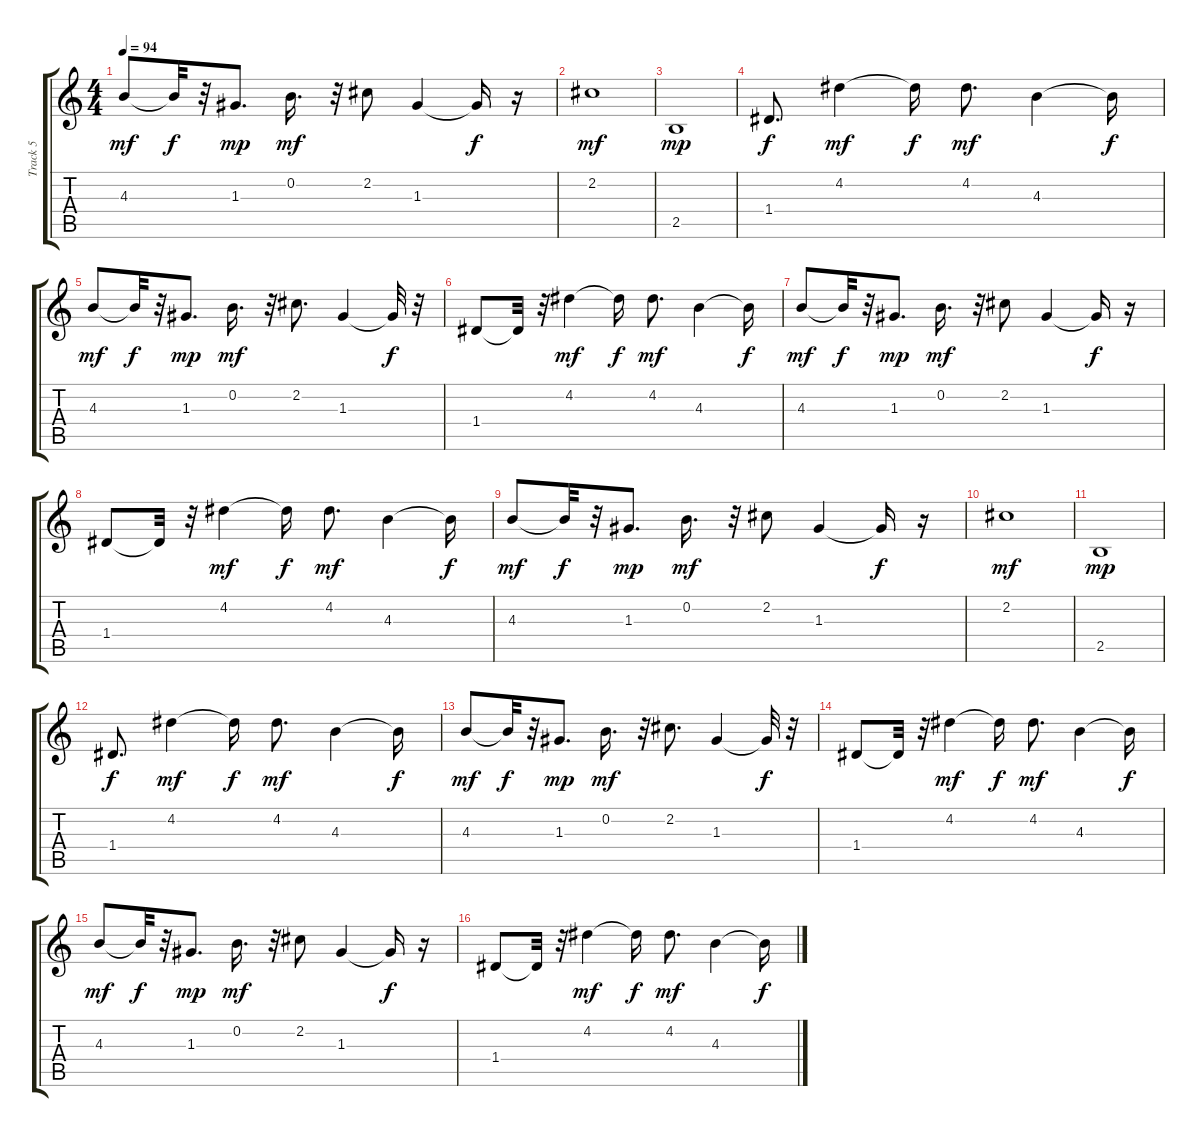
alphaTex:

\track ("Track 5" "Track 5") {instrument acousticguitarnylon}
\staff {score tabs}
\tuning (E4 B3 G3 D3 A2 E2) {hide}
\ts (4 4)
\tempo 94
\clef g2
\ks c
4.3.8{dy mf} 4.3{t}.32{dy f} r.32 1.3.8{d dy mp} 0.2.16{d dy mf} r.32 2.2.8 1.3.4 1.3{t}.16{dy f} r.16 |
2.2.1{dy mf} |
2.5.1{dy mp} |
1.4.8{d dy f} 4.2.4{dy mf} 4.2{t}.16{dy f} 4.2.8{d dy mf} 4.3.4 4.3{t}.16{dy f} |
4.3.8{dy mf} 4.3{t}.32{dy f} r.32 1.3.8{d dy mp} 0.2.16{d dy mf} r.32 2.2.8{d} 1.3.4 1.3{t}.32{dy f} r.32 |
1.4.8 1.4{t}.32 r.32 4.2.4{dy mf} 4.2{t}.16{dy f} 4.2.8{d dy mf} 4.3.4 4.3{t}.16{dy f} |
4.3.8{dy mf} 4.3{t}.32{dy f} r.32 1.3.8{d dy mp} 0.2.16{d dy mf} r.32 2.2.8 1.3.4 1.3{t}.16{dy f} r.16 |
1.4.8 1.4{t}.32 r.32 4.2.4{dy mf} 4.2{t}.16{dy f} 4.2.8{d dy mf} 4.3.4 4.3{t}.16{dy f} |
4.3.8{dy mf} 4.3{t}.32{dy f} r.32 1.3.8{d dy mp} 0.2.16{d dy mf} r.32 2.2.8 1.3.4 1.3{t}.16{dy f} r.16 |
2.2.1{dy mf} |
2.5.1{dy mp} |
1.4.8{d dy f} 4.2.4{dy mf} 4.2{t}.16{dy f} 4.2.8{d dy mf} 4.3.4 4.3{t}.16{dy f} |
4.3.8{dy mf} 4.3{t}.32{dy f} r.32 1.3.8{d dy mp} 0.2.16{d dy mf} r.32 2.2.8{d} 1.3.4 1.3{t}.32{dy f} r.32 |
1.4.8 1.4{t}.32 r.32 4.2.4{dy mf} 4.2{t}.16{dy f} 4.2.8{d dy mf} 4.3.4 4.3{t}.16{dy f} |
4.3.8{dy mf} 4.3{t}.32{dy f} r.32 1.3.8{d dy mp} 0.2.16{d dy mf} r.32 2.2.8 1.3.4 1.3{t}.16{dy f} r.16 |
1.4.8 1.4{t}.32 r.32 4.2.4{dy mf} 4.2{t}.16{dy f} 4.2.8{d dy mf} 4.3.4 4.3{t}.16{dy f}
